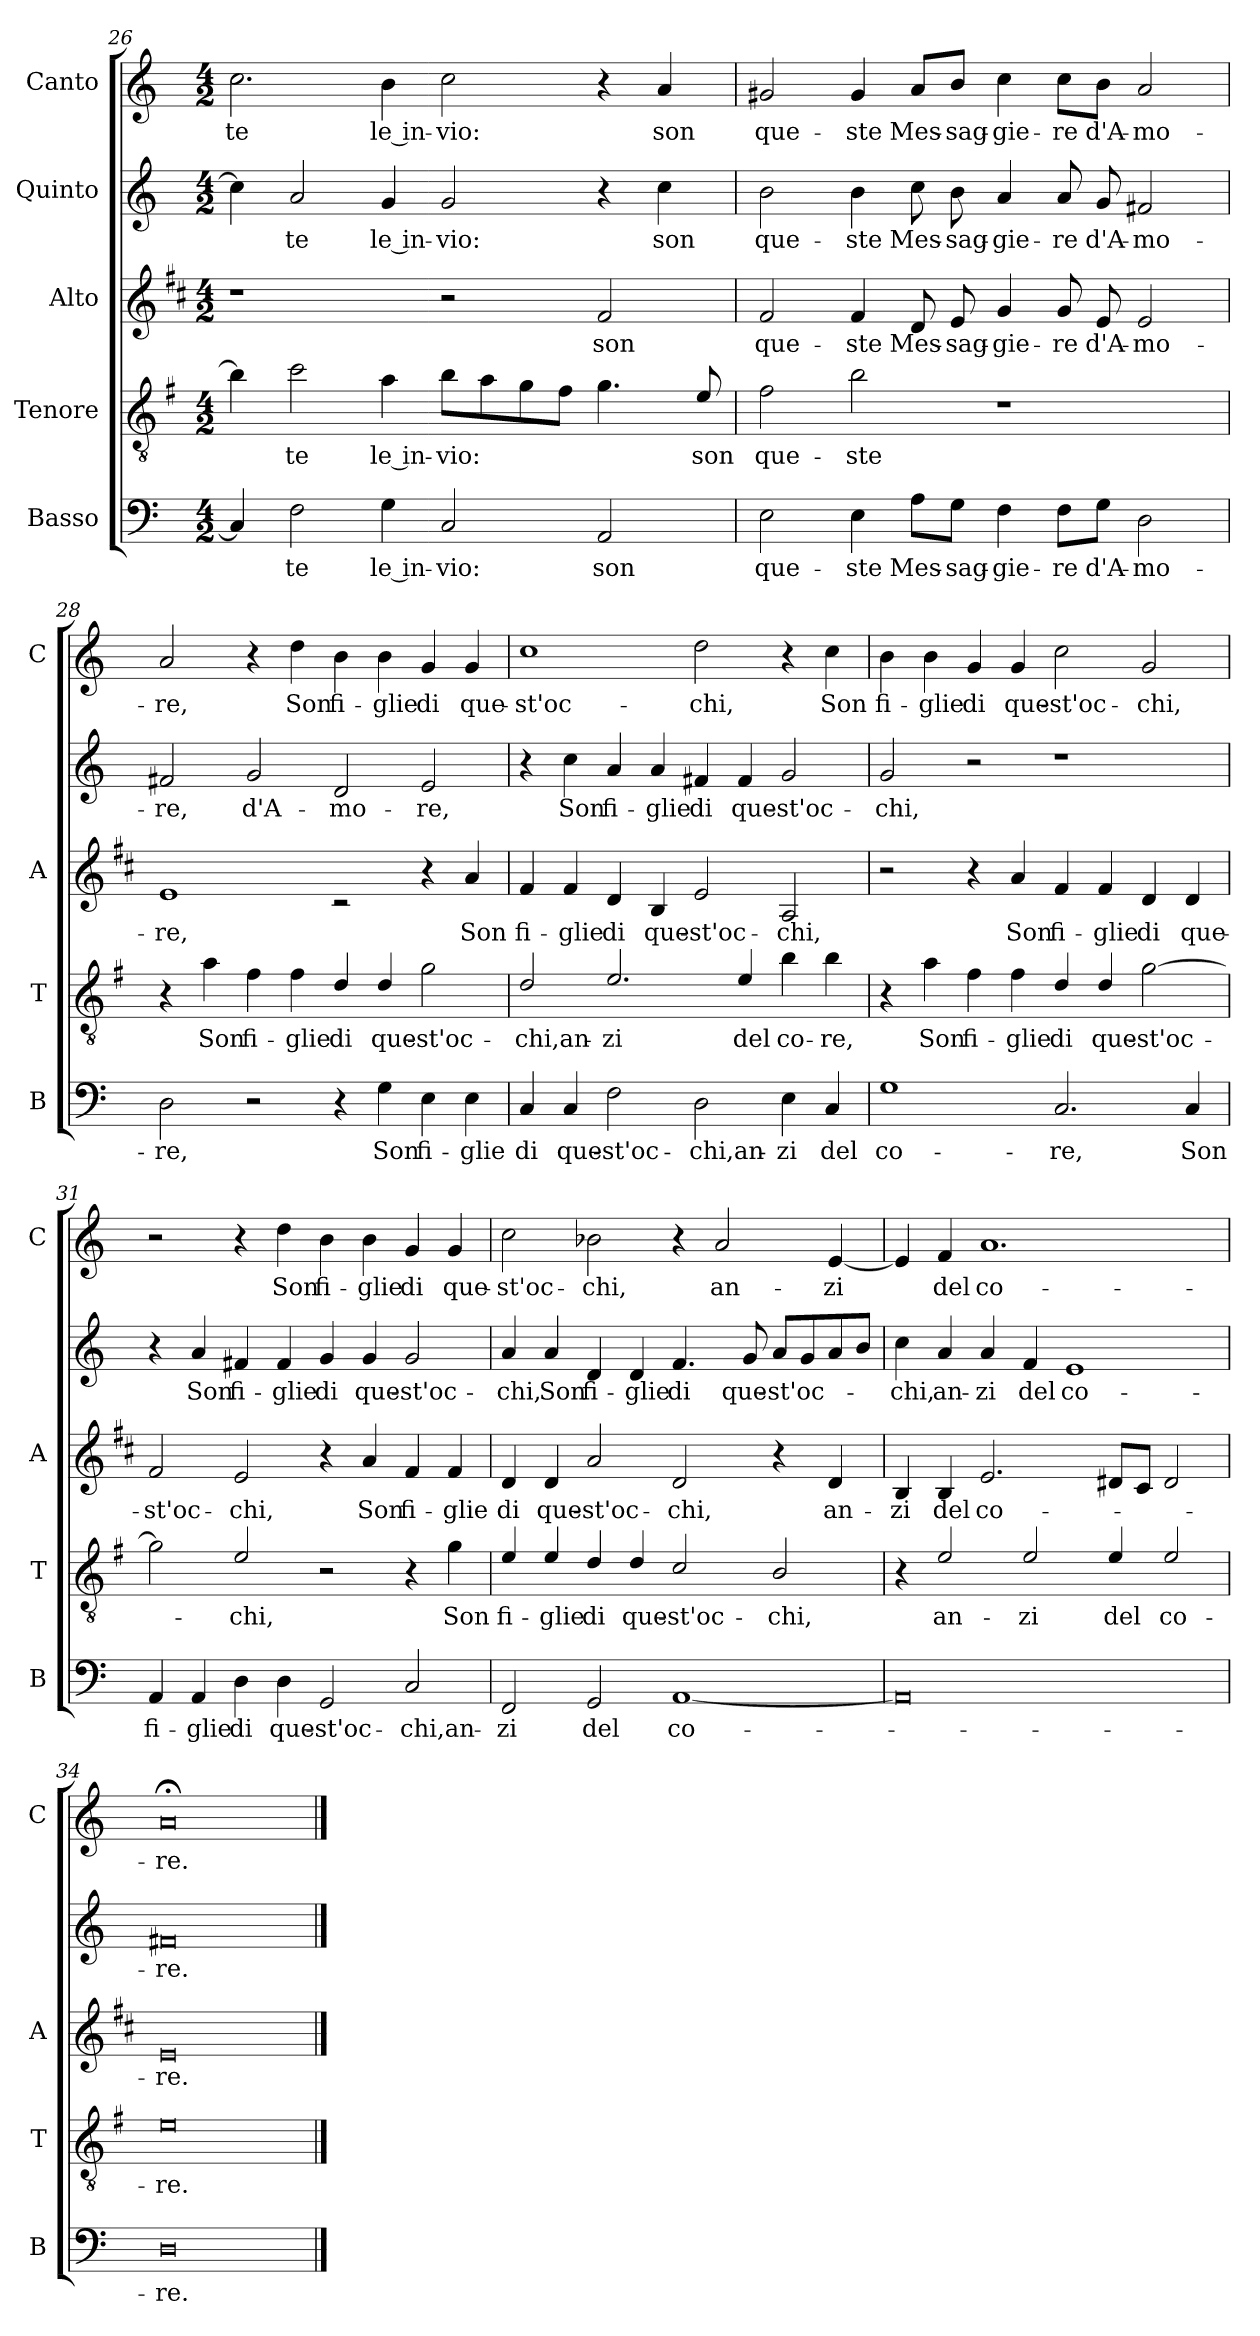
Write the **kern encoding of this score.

**kern	**text	**kern	**text	**kern	**text	**kern	**text	**kern	**text
*part5	*part5	*part4	*part4	*part3	*part3	*part2	*part2	*part1	*part1
*staff5	*staff5	*staff4	*staff4	*staff3	*staff3	*staff2	*staff2	*staff1	*staff1
*I"Basso	*	*I"Tenore	*	*I"Alto	*	*I"Quinto	*	*I"Canto	*
*I'B	*	*I'T	*	*I'A	*	*	*	*I'C	*
*clefF4	*	*clefGv2	*	*clefG2	*	*clefG2	*	*clefG2	*
*	*	*ITrd4c7	*	*ITrd1c2	*	*	*	*	*
*k[]	*	*k[]	*	*k[]	*	*k[]	*	*k[]	*
*C:	*	*C:	*	*C:	*	*C:	*	*C:	*
*M4/2	*	*M4/2	*	*M4/2	*	*M4/2	*	*M4/2	*
=26	=26	=26	=26	=26	=26	=26	=26	=26	=26
!	!	!	!	!	!	!	!	!	!LO:LY:b
4C/]	.	4e\]	.	1r	.	4cc\]	.	2.cc\	te
!	!LO:LY:b	!	!LO:LY:b	!	!	!	!LO:LY:b	!	!
2F\	te	2f\	te	.	.	2a/	te	.	.
!	!LO:LY:b	!	!LO:LY:b	!	!	!	!LO:LY:b	!	!LO:LY:b
4G\	le in-	4d\	le in-	.	.	4g/	le in-	4b\	le in-
!	!LO:LY:b	!	!LO:LY:b	!	!	!	!LO:LY:b	!	!LO:LY:b
2C/	-vio:	8e\L	-vio:	2r	.	2g/	-vio:	2cc\	-vio:
.	.	8d\	.	.	.	.	.	.	.
.	.	8c\	.	.	.	.	.	.	.
.	.	8B\J	.	.	.	.	.	.	.
!	!LO:LY:b	!	!	!	!LO:LY:b	!	!	!	!
2AA/	son	4.c\	.	2e/	son	4r	.	4r	.
!	!	!	!	!	!	!	!LO:LY:b	!	!LO:LY:b
.	.	.	.	.	.	4cc\	son	4a/	son
!	!	!	!LO:LY:b	!	!	!	!	!	!
.	.	8A/	son	.	.	.	.	.	.
=27	=27	=27	=27	=27	=27	=27	=27	=27	=27
!	!LO:LY:b	!	!LO:LY:b	!	!LO:LY:b	!	!LO:LY:b	!	!LO:LY:b
2E\	que-	2B\	que-	2e/	que-	2b\	que-	2g#X/	que-
!	!LO:LY:b	!	!LO:LY:b	!	!LO:LY:b	!	!LO:LY:b	!	!LO:LY:b
4E\	-ste	2e\	-ste	4e/	-ste	4b\	-ste	4g#/	-ste
!	!LO:LY:b	!	!	!	!LO:LY:b	!	!LO:LY:b	!	!LO:LY:b
8A\L	Mes-	.	.	8c/	Mes-	8cc\	Mes-	8a/L	Mes-
!	!LO:LY:b	!	!	!	!LO:LY:b	!	!LO:LY:b	!	!LO:LY:b
8G\J	-sag-	.	.	8d/	-sag-	8b\	-sag-	8b/J	-sag-
!	!LO:LY:b	!	!	!	!LO:LY:b	!	!LO:LY:b	!	!LO:LY:b
4F\	-gie-	1r	.	4f/	-gie-	4a/	-gie-	4cc\	-gie-
!	!LO:LY:b	!	!	!	!LO:LY:b	!	!LO:LY:b	!	!LO:LY:b
8F\L	-re	.	.	8f/	-re	8a/	-re	8cc\L	-re
!	!LO:LY:b	!	!	!	!LO:LY:b	!	!LO:LY:b	!	!LO:LY:b
8G\J	d'A-	.	.	8d/	d'A-	8g/	d'A-	8b\J	d'A-
!	!LO:LY:b	!	!	!	!LO:LY:b	!	!LO:LY:b	!	!LO:LY:b
2D\	-mo-	.	.	2d/	-mo-	2f#X/	-mo-	2a/	-mo-
!!LO:LB:g=z
=28	=28	=28	=28	=28	=28	=28	=28	=28	=28
!	!LO:LY:b	!	!	!	!LO:LY:b	!	!LO:LY:b	!	!LO:LY:b
2D\	-re,	4r	.	1d	-re,	2f#X/	-re,	2a/	-re,
!	!	!	!LO:LY:b	!	!	!	!	!	!
.	.	4d\	Son	.	.	.	.	.	.
!	!	!	!LO:LY:b	!	!	!	!LO:LY:b	!	!
2r	.	4B\	fi-	.	.	2g/	d'A-	4r	.
!	!	!	!LO:LY:b	!	!	!	!	!	!LO:LY:b
.	.	4B\	-glie	.	.	.	.	4dd\	Son
!	!	!	!LO:LY:b	!	!	!	!LO:LY:b	!	!LO:LY:b
4r	.	4G/	di	2rc	.	2d/	-mo-	4b\	fi-
!	!LO:LY:b	!	!LO:LY:b	!	!	!	!	!	!LO:LY:b
4G\	Son	4G/	que-	.	.	.	.	4b\	-glie
!	!LO:LY:b	!	!LO:LY:b	!	!	!	!LO:LY:b	!	!LO:LY:b
4E\	fi-	2c\	-st'oc-	4r	.	2e/	-re,	4g/	di
!	!LO:LY:b	!	!	!	!LO:LY:b	!	!	!	!LO:LY:b
4E\	-glie	.	.	4g/	Son	.	.	4g/	que-
=29	=29	=29	=29	=29	=29	=29	=29	=29	=29
!	!LO:LY:b	!	!LO:LY:b	!	!LO:LY:b	!	!	!	!LO:LY:b
4C/	di	2G/	-chi,an-	4e/	fi-	4r	.	1cc	-st'oc-
!	!LO:LY:b	!	!	!	!LO:LY:b	!	!LO:LY:b	!	!
4C/	que-	.	.	4e/	-glie	4cc\	Son	.	.
!	!LO:LY:b	!	!LO:LY:b	!	!LO:LY:b	!	!LO:LY:b	!	!
2F\	-st'oc-	2.A/	-zi	4c/	di	4a/	fi-	.	.
!	!	!	!	!	!LO:LY:b	!	!LO:LY:b	!	!
.	.	.	.	4A/	que-	4a/	-glie	.	.
!	!LO:LY:b	!	!	!	!LO:LY:b	!	!LO:LY:b	!	!LO:LY:b
2D\	-chi,an-	.	.	2d/	-st'oc-	4f#X/	di	2dd\	-chi,
!	!	!	!LO:LY:b	!	!	!	!LO:LY:b	!	!
.	.	4A/	del	.	.	4f#/	que-	.	.
!	!LO:LY:b	!	!LO:LY:b	!	!LO:LY:b	!	!LO:LY:b	!	!
4E\	-zi	4e\	co-	2G/	-chi,	2g/	-st'oc-	4r	.
!	!LO:LY:b	!	!LO:LY:b	!	!	!	!	!	!LO:LY:b
4C/	del	4e\	-re,	.	.	.	.	4cc\	Son
=30	=30	=30	=30	=30	=30	=30	=30	=30	=30
!	!LO:LY:b	!	!	!	!	!	!LO:LY:b	!	!LO:LY:b
1G	co-	4r	.	2r	.	2g/	-chi,	4b\	fi-
!	!	!	!LO:LY:b	!	!	!	!	!	!LO:LY:b
.	.	4d\	Son	.	.	.	.	4b\	-glie
!	!	!	!LO:LY:b	!	!	!	!	!	!LO:LY:b
.	.	4B\	fi-	4r	.	2r	.	4g/	di
!	!	!	!LO:LY:b	!	!LO:LY:b	!	!	!	!LO:LY:b
.	.	4B\	-glie	4g/	Son	.	.	4g/	que-
!	!LO:LY:b	!	!LO:LY:b	!	!LO:LY:b	!	!	!	!LO:LY:b
2.C/	-re,	4G/	di	4e/	fi-	1r	.	2cc\	-st'oc-
!	!	!	!LO:LY:b	!	!LO:LY:b	!	!	!	!
.	.	4G/	que-	4e/	-glie	.	.	.	.
!	!	!	!LO:LY:b	!	!LO:LY:b	!	!	!	!LO:LY:b
.	.	[2c\	-st'oc-	4c/	di	.	.	2g/	-chi,
!	!LO:LY:b	!	!	!	!LO:LY:b	!	!	!	!
4C/	Son	.	.	4c/	que-	.	.	.	.
!!LO:PB:g=z
=31	=31	=31	=31	=31	=31	=31	=31	=31	=31
!	!LO:LY:b	!	!	!	!LO:LY:b	!	!	!	!
4AA/	fi-	2c\]	.	2e/	-st'oc-	4r	.	2r	.
!	!LO:LY:b	!	!	!	!	!	!LO:LY:b	!	!
4AA/	-glie	.	.	.	.	4a/	Son	.	.
!	!LO:LY:b	!	!LO:LY:b	!	!LO:LY:b	!	!LO:LY:b	!	!
4D\	di	2A/	-chi,	2d/	-chi,	4f#X/	fi-	4r	.
!	!LO:LY:b	!	!	!	!	!	!LO:LY:b	!	!LO:LY:b
4D\	que-	.	.	.	.	4f#/	-glie	4dd\	Son
!	!LO:LY:b	!	!	!	!	!	!LO:LY:b	!	!LO:LY:b
2GG/	-st'oc-	2r	.	4r	.	4g/	di	4b\	fi-
!	!	!	!	!	!LO:LY:b	!	!LO:LY:b	!	!LO:LY:b
.	.	.	.	4g/	Son	4g/	que-	4b\	-glie
!	!LO:LY:b	!	!	!	!LO:LY:b	!	!LO:LY:b	!	!LO:LY:b
2C/	-chi,an-	4r	.	4e/	fi-	2g/	-st'oc-	4g/	di
!	!	!	!LO:LY:b	!	!LO:LY:b	!	!	!	!LO:LY:b
.	.	4c\	Son	4e/	-glie	.	.	4g/	que-
=32	=32	=32	=32	=32	=32	=32	=32	=32	=32
!	!LO:LY:b	!	!LO:LY:b	!	!LO:LY:b	!	!LO:LY:b	!	!LO:LY:b
2FF/	-zi	4A/	fi-	4c/	di	4a/	-chi,	2cc\	-st'oc-
!	!	!	!LO:LY:b	!	!LO:LY:b	!	!LO:LY:b	!	!
.	.	4A/	-glie	4c/	que-	4a/	Son	.	.
!	!LO:LY:b	!	!LO:LY:b	!	!LO:LY:b	!	!LO:LY:b	!	!LO:LY:b
2GG/	del	4G/	di	2g/	-st'oc-	4d/	fi-	2b-X\	-chi,
!	!	!	!LO:LY:b	!	!	!	!LO:LY:b	!	!
.	.	4G/	que-	.	.	4d/	-glie	.	.
!	!LO:LY:b	!	!LO:LY:b	!	!LO:LY:b	!	!LO:LY:b	!	!
[1AA	co-	2F/	-st'oc-	2c/	-chi,	4.f/	di	4r	.
!	!	!	!	!	!	!	!	!	!LO:LY:b
.	.	.	.	.	.	.	.	2a/	an-
!	!	!	!	!	!	!	!LO:LY:b	!	!
.	.	.	.	.	.	8g/	que-	.	.
!	!	!	!LO:LY:b	!	!	!	!LO:LY:b	!	!
.	.	2E/	-chi,	4r	.	8a/L	-st'oc-	.	.
.	.	.	.	.	.	8g/	.	.	.
!	!	!	!	!	!LO:LY:b	!	!	!	!LO:LY:b
.	.	.	.	4c/	an-	8a/	.	[4e/	-zi
.	.	.	.	.	.	8b/J	.	.	.
=33	=33	=33	=33	=33	=33	=33	=33	=33	=33
!	!	!	!	!	!LO:LY:b	!	!LO:LY:b	!	!
0AA]	.	4r	.	4A/	-zi	4cc\	-chi,	4e/]	.
!	!	!	!LO:LY:b	!	!LO:LY:b	!	!LO:LY:b	!	!LO:LY:b
.	.	2A/	an-	4A/	del	4a/	an-	4f/	del
!	!	!	!	!	!LO:LY:b	!	!LO:LY:b	!	!LO:LY:b
.	.	.	.	2.d/	co-	4a/	-zi	1.a	co-
!	!	!	!LO:LY:b	!	!	!	!LO:LY:b	!	!
.	.	2A/	-zi	.	.	4f/	del	.	.
!	!	!	!	!	!	!	!LO:LY:b	!	!
.	.	.	.	.	.	1e	co-	.	.
!	!	!	!LO:LY:b	!	!	!	!	!	!
.	.	4A/	del	8c#X/L	.	.	.	.	.
.	.	.	.	8B/J	.	.	.	.	.
!	!	!	!LO:LY:b	!	!	!	!	!	!
.	.	2A/	co-	2c#/	.	.	.	.	.
=34	=34	=34	=34	=34	=34	=34	=34	=34	=34
!	!LO:LY:b	!	!LO:LY:b	!	!LO:LY:b	!	!LO:LY:b	!	!LO:LY:b
0D	-re.	0A	-re.	0d	-re.	0f#X	-re.	0a;<	-re.
==	==	==	==	==	==	==	==	==	==
*-	*-	*-	*-	*-	*-	*-	*-	*-	*-
